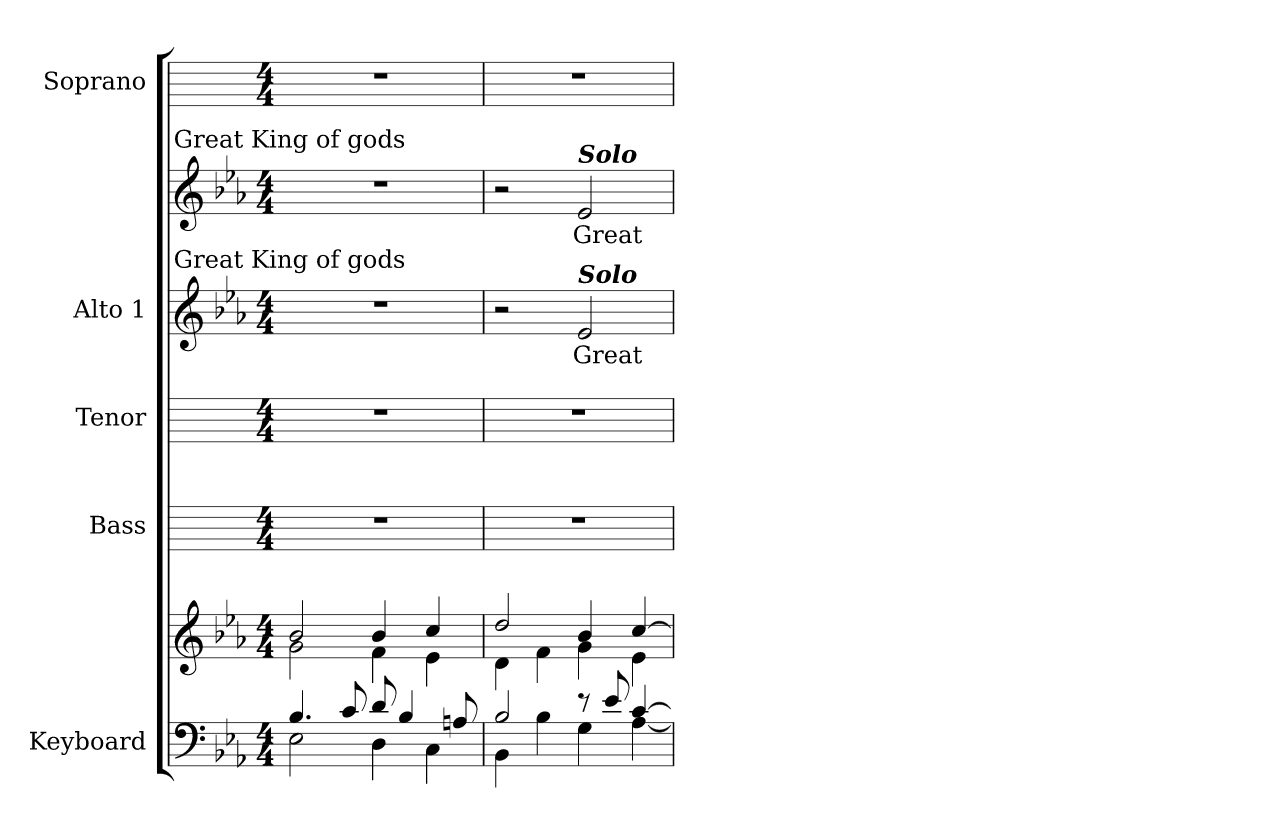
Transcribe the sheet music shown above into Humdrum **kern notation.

**kern	**kern	**kern	**kern	**kern	**text	**kern	**text	**kern
*part5	*part5	*part4	*part3	*part2	*part2	*part2	*part2	*part1
*staff7	*staff6	*staff5	*staff4	*staff3	*staff3	*staff2	*staff2	*staff1
*I"Keyboard	*	*I"Bass	*I"Tenor	*I"Alto 1	*	*	*	*I"Soprano
*	*	*I'B	*I'T	*I'A1	*	*	*	*I'S
*clefF4	*clefG2	*	*	*	*	*clefG2	*	*
*k[b-e-a-]	*k[b-e-a-]	*	*	*k[b-e-a-]	*	*k[b-e-a-]	*	*
*E-:	*E-:	*	*	*E-:	*	*E-:	*	*
*M4/4	*M4/4	*M4/4	*M4/4	*M4/4	*	*M4/4	*	*M4/4
=1	=1	=1	=1	=1	=1	=1	=1	=1
*^	*^	*	*	*	*	*	*	*
!	!	!	!	!	!	!	!	!LO:TX:a:cj:t=Great King of gods	!	!
!	!	!	!	!	!	!LO:TX:a:cj:t=Great King of gods	!	!	!	!
4.B-/	2E-\	2b-/	2g\	1r	1r	1r	.	1r	.	1r
8c/	.	.	.	.	.	.	.	.	.	.
8d/	4D\	4b-/	4f\	.	.	.	.	.	.	.
4B-/	.	.	.	.	.	.	.	.	.	.
.	4C\	4cc/	4e-\	.	.	.	.	.	.	.
8An/	.	.	.	.	.	.	.	.	.	.
=2	=2	=2	=2	=2	=2	=2	=2	=2	=2	=2
2B-/	4BB-\	2dd/	4d\	1r	1r	2r	.	2r	.	1r
.	4B-\	.	4f\	.	.	.	.	.	.	.
!	!	!	!	!	!	!	!	!LO:TX:a:Bi:t=Solo	!	!
!	!	!	!	!	!	!LO:TX:a:Bi:t=Solo	!	!	!	!
!	!	!	!	!	!	!	!LO:LY:b	!	!LO:LY:b	!
8r	4G\	4b-/	4g\	.	.	2e-	Great	2e-	Great	.
8e-/	.	.	.	.	.	.	.	.	.	.
[4c/	[4A-\	[4cc/	4e-\	.	.	.	.	.	.	.
*v	*v	*	*	*	*	*	*	*	*	*
*	*v	*v	*	*	*	*	*	*	*
=	=	=	=	=	=	=	=	=
*-	*-	*-	*-	*-	*-	*-	*-	*-
